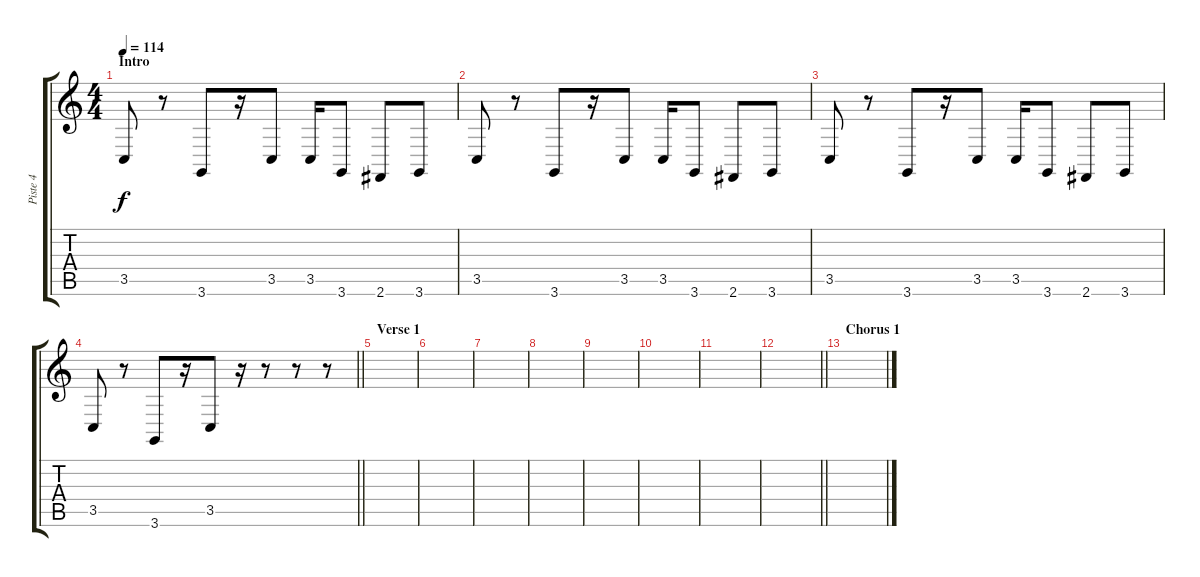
\track ("Piste 4" "Piste 4") {instrument tuba}
\staff {score tabs}
\tuning (E4 B3 G3 D3 A2 E2) {hide}
\ts (4 4)
\section ("" "Intro")
\tempo 114
\clef g2
\ks c
3.5.8{dy f instrument tuba} r.8 3.6.8 r.16 3.5.8 3.5.16 3.6.8 2.6.8 3.6.8 |
3.5.8 r.8 3.6.8 r.16 3.5.8 3.5.16 3.6.8 2.6.8 3.6.8 |
3.5.8 r.8 3.6.8 r.16 3.5.8 3.5.16 3.6.8 2.6.8 3.6.8 |
\barLineRight lightlight
3.5.8 r.8 3.6.8 r.16 3.5.8 r.16 r.8 r.8 r.8 |
\section ("" "Verse 1")
|
|
|
|
|
|
|
\barLineRight lightlight
|
\section ("" "Chorus 1")
